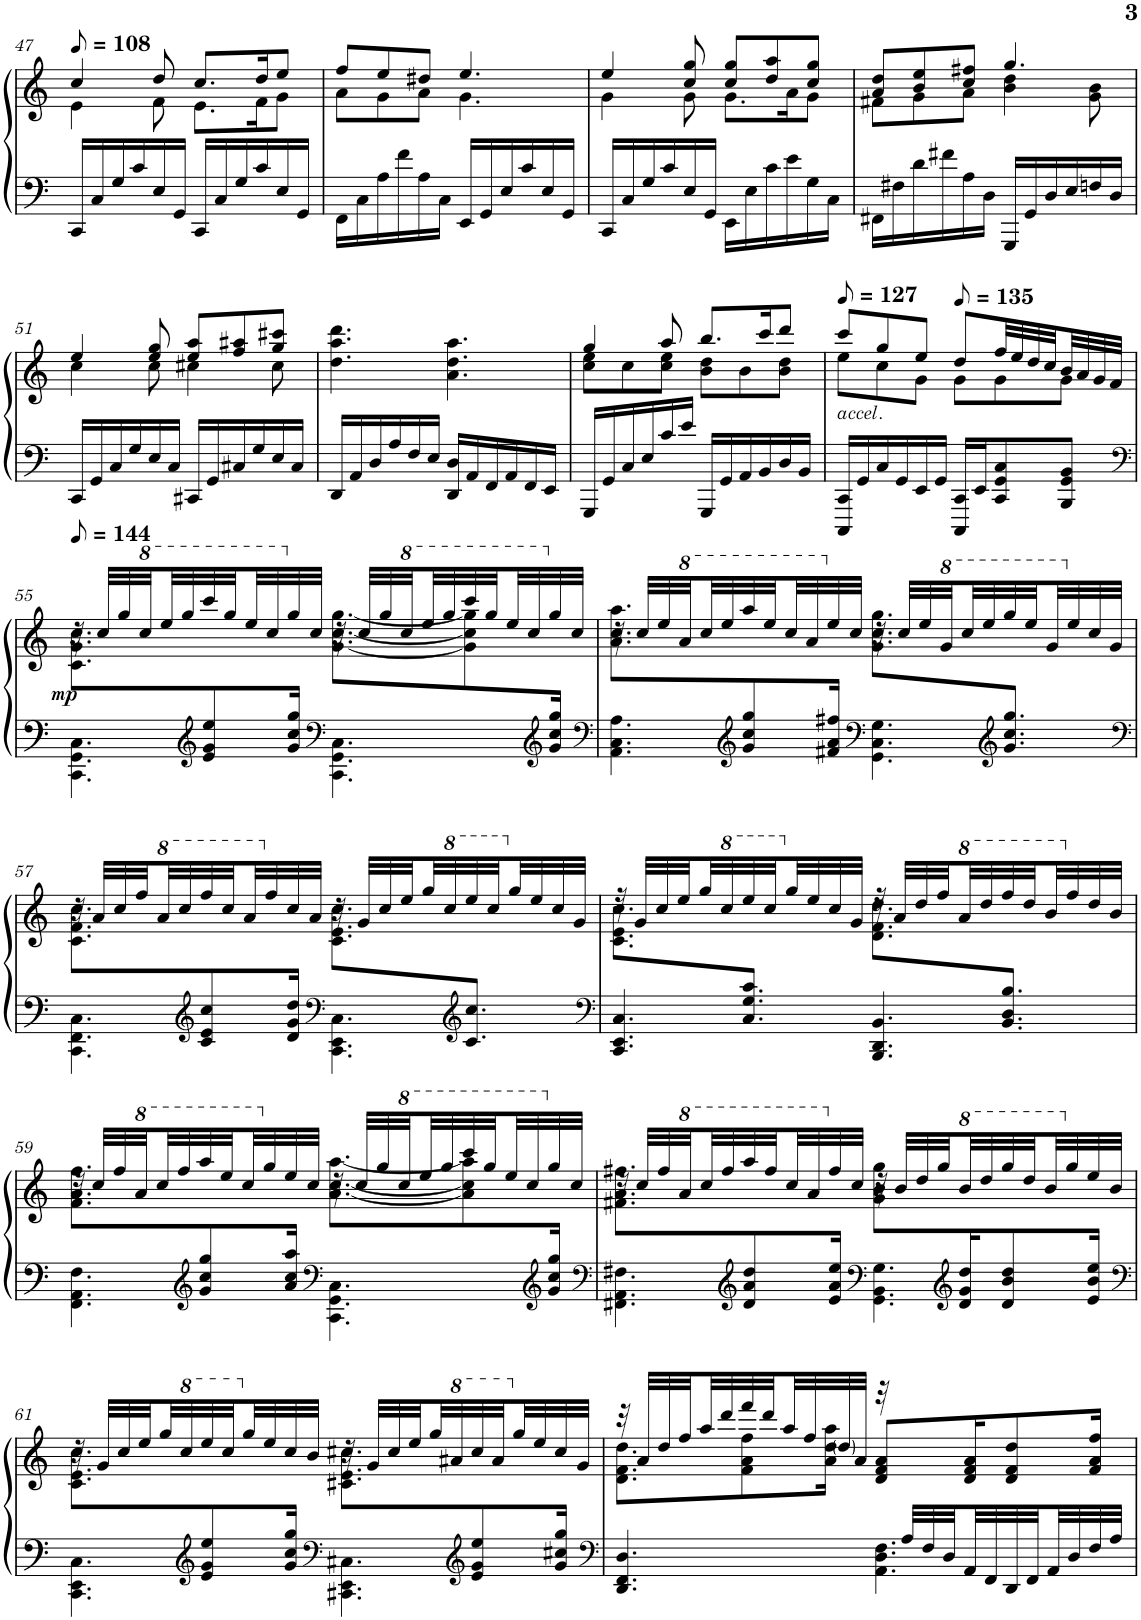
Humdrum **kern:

**kern	**kern	**dynam
*part1	*part1	*part1
*staff2	*staff1	*staff1/2
*I"Piano	*	*
*I'Pno.	*	*
!!LO:PB:g=z
*clefF4	*clefG2	*
*k[]	*k[]	*
*M6/8	*M6/8	*
*MM54	*MM54	*
=47	=47	=47
*	*^	*
16CC/LL	4cc/	4e\	.
16C/	.	.	.
16G/	.	.	.
16c/	.	.	.
16E/	8dd/	8f\	.
16GG/JJ	.	.	.
16CC/LL	8.cc/L	8.e\L	.
16C/	.	.	.
16G/	.	.	.
16c/	16dd/K	16f\K	.
16E/	8ee/J	8g\J	.
16GG/JJ	.	.	.
=48	=48	=48	=48
16FF\LL	8ff/L	8a\L	.
16C\	.	.	.
16A\	8ee/	8g\	.
16f\	.	.	.
16A\	8dd#X/J	8a\J	.
16C\JJ	.	.	.
16EE/LL	4.ee/	4.g\	.
16GG/	.	.	.
16E/	.	.	.
16c/	.	.	.
16E/	.	.	.
16GG/JJ	.	.	.
=49	=49	=49	=49
16CC/LL	4ee/	4g\	.
16C/	.	.	.
16G/	.	.	.
16c/	.	.	.
16E/	8cc/ 8gg/	8g\	.
16GG/JJ	.	.	.
16EE\LL	8cc/ 8gg/L	8.g\L	.
16E\	.	.	.
16c\	8dd/ 8aa/	.	.
16e\	.	16a\K	.
16G\	8cc/ 8gg/J	8g\J	.
16C\JJ	.	.	.
=50	=50	=50	=50
16FF#X\LL	8a/ 8dd/L	8f#X\L	.
16F#X\	.	.	.
16d\	8b/ 8ee/	8g\	.
16f#X\	.	.	.
16A\	8cc/ 8ff#X/J	8a\J	.
16D\JJ	.	.	.
16GGG/LL	4.gg/	4b\ 4dd\	.
16GG/	.	.	.
16D/	.	.	.
16E/	.	.	.
16Fn/	.	8g\ 8b\	.
16D/JJ	.	.	.
!!LO:LB:g=z	!!
=51	=51	=51	=51
16CC/LL	4ee/	4cc\	.
16GG/	.	.	.
16C/	.	.	.
16G/	.	.	.
16E/	8ee/ 8gg/	8cc\	.
16C/JJ	.	.	.
16CC#X/LL	8ee/ 8aa/L	4cc#X\	.
16GG/	.	.	.
16C#X/	8ff/ 8aa#X/	.	.
16G/	.	.	.
16E/	8gg/ 8ccc#X/J	8cc#\	.
16C#/JJ	.	.	.
*	*v	*v	*
=52	=52	=52
16DD/LL	4.dd\ 4.aa\ 4.ddd\	.
16AA/	.	.
16D/	.	.
16A/	.	.
16F/	.	.
16E/JJ	.	.
16DD/ 16D/LL	4.a\ 4.dd\ 4.aa\	.
16AA/	.	.
16FF/	.	.
16AA/	.	.
16FF/	.	.
16EE/JJ	.	.
=53	=53	=53
*	*^	*
16GGG/LL	4gg/	8cc\ 8ee\L	.
16GG/	.	.	.
16C/	.	8cc\	.
16E/	.	.	.
16c/	8aa/	8cc\ 8ee\J	.
16e/JJ	.	.	.
16GGG/LL	8.bb/L	8b\ 8dd\L	.
16GG/	.	.	.
16AA/	.	8b\	.
16BB/	16ccc/K	.	.
16D/	8ddd/J	8b\ 8dd\J	.
16BB/JJ	.	.	.
=54	=54	=54	=54
*	*MM64	*	*
!	!LO:TX:b:i:t=accel	!	!
!	!LO:TX:b:t=.	!	!
16CCC/ 16CC/LL	8ccc/L	8ee\L	.
16GG/	.	.	.
16C/	8gg/	8cc\	.
16GG/	.	.	.
16EE/	8ee/J	8g\J	.
16GG/JJ	.	.	.
*	*MM68	*	*
16CCC/ 16CC/LL	8dd/L	8g\L	.
16EE/J	.	.	.
8CC/ 8GG/ 8C/	32ff/LL	8g\	.
.	32ee/	.	.
.	32dd/	.	.
.	32cc/	.	.
8BBB/ 8GG/ 8BB/J	32b/	8g\J	.
.	32a/	.	.
.	32g/	.	.
.	32f/JJJ	.	.
!!LO:LB:g=z	!!
=55	=55	=55	=55
*clefF4	*	*	*
*	*MM72	*	*
*^	*	*	*
!	!	!	!	!LO:DY:b
8.ryy	4.CC\ 4.GG\ 4.C\	32r	8.c\ 8.g\ 8.cc\L	mp
.	.	32cc/LLL	.	.
.	.	32gg/	.	.
*	*	*8va	*	*
.	.	32ccc/	.	.
.	.	32eee/	.	.
.	.	32ggg/	.	.
*clefG2	*	*	*	*
8e/ 8g/ 8ee/	.	32cccc/	8.ryy	.
.	.	32ggg/	.	.
.	.	32eee/	.	.
.	.	32ccc/	.	.
*	*	*X8va	*	*
16g/ 16cc/ 16gg/Jk	.	32gg/	.	.
.	.	32cc/JJJ	.	.
*clefF4	*	*	*	*
16ryy	4.CC\ 4.GG\ 4.C\	32r	[8.g\ [8.cc\ [8.gg\L	.
.	.	32cc/LLL	.	.
.	.	32gg/	.	.
*	*	*8va	*	*
.	.	32ccc/	.	.
.	.	32eee/	.	.
.	.	32ggg/	.	.
.	.	32cccc/	8g\] 8cc\] 8gg\]	.
.	.	32ggg/	.	.
.	.	32eee/	.	.
.	.	32ccc/	.	.
*clefG2	*	*	*	*
*	*	*X8va	*	*
16g/ 16cc/ 16gg/Jk	.	32gg/	16ryy	.
.	.	32cc/JJJ	.	.
=56	=56	=56	=56	=56
*clefF4	*	*	*	*
8.ryy	4.AA\ 4.C\ 4.A\	32r	8.a\ 8.cc\ 8.aa\L	.
.	.	32cc/LLL	.	.
.	.	32ee/	.	.
*	*	*8va	*	*
.	.	32aa/	.	.
.	.	32ccc/	.	.
.	.	32eee/	.	.
*clefG2	*	*	*	*
8g/ 8cc/ 8gg/	.	32aaa/	8.ryy	.
.	.	32eee/	.	.
.	.	32ccc/	.	.
.	.	32aa/	.	.
*	*	*X8va	*	*
16f#X/ 16a/ 16ff#X/Jk	.	32ee/	.	.
.	.	32cc/JJJ	.	.
*clefF4	*	*	*	*
8.ryy	4.GG\ 4.C\ 4.G\	32r	8.g\ 8.cc\ 8.gg\L	.
.	.	32cc/LLL	.	.
.	.	32ee/	.	.
*	*	*8va	*	*
.	.	32gg/	.	.
.	.	32ccc/	.	.
.	.	32eee/	.	.
*clefG2	*	*	*	*
8.g/ 8.cc/ 8.gg/J	.	32ggg/	8.ryy	.
.	.	32eee/	.	.
.	.	32gg/	.	.
*	*	*X8va	*	*
.	.	32ee/	.	.
.	.	32cc/	.	.
.	.	32g/JJJ	.	.
!!LO:LB:g=z	!!
=57	=57	=57	=57	=57
*clefF4	*	*	*	*
8.ryy	4.CC\ 4.FF\ 4.C\	32r	8.c\ 8.f\ 8.cc\L	.
.	.	32a/LLL	.	.
.	.	32cc/	.	.
.	.	32ff/	.	.
*	*	*8va	*	*
.	.	32aa/	.	.
.	.	32ccc/	.	.
*clefG2	*	*	*	*
8c/ 8e/ 8cc/	.	32fff/	8.ryy	.
.	.	32ccc/	.	.
.	.	32aa/	.	.
*	*	*X8va	*	*
.	.	32ff/	.	.
16d/ 16g/ 16dd/Jk	.	32cc/	.	.
.	.	32a/JJJ	.	.
*clefF4	*	*	*	*
8.ryy	4.CC\ 4.EE\ 4.C\	32r	8.c\ 8.e\ 8.cc\L	.
.	.	32g/LLL	.	.
.	.	32cc/	.	.
.	.	32ee/	.	.
.	.	32gg/	.	.
*	*	*8va	*	*
.	.	32ccc/	.	.
*clefG2	*	*	*	*
8.c/ 8.cc/J	.	32eee/	8.ryy	.
.	.	32ccc/	.	.
*	*	*X8va	*	*
.	.	32gg/	.	.
.	.	32ee/	.	.
.	.	32cc/	.	.
.	.	32g/JJJ	.	.
=58	=58	=58	=58	=58
*clefF4	*	*	*	*
8.ryy	4.CC/ 4.EE/ 4.C/	32r	8.c\ 8.e\ 8.cc\L	.
.	.	32g/LLL	.	.
.	.	32cc/	.	.
.	.	32ee/	.	.
.	.	32gg/	.	.
*	*	*8va	*	*
.	.	32ccc/	.	.
8.c/ 8.g/ 8.cc/J	.	32eee/	8.ryy	.
.	.	32ccc/	.	.
*	*	*X8va	*	*
.	.	32gg/	.	.
.	.	32ee/	.	.
.	.	32cc/	.	.
.	.	32g/JJJ	.	.
8.ryy	4.BBB/ 4.DD/ 4.BB/	32r	8.d\ 8.f\ 8.dd\L	.
.	.	32a/LLL	.	.
.	.	32dd/	.	.
.	.	32ff/	.	.
*	*	*8va	*	*
.	.	32aa/	.	.
.	.	32ddd/	.	.
8.B/ 8.d/ 8.b/J	.	32fff/	8.ryy	.
.	.	32ddd/	.	.
.	.	32bb/	.	.
*	*	*X8va	*	*
.	.	32ff/	.	.
.	.	32dd/	.	.
.	.	32b/JJJ	.	.
!!LO:LB:g=z	!!
=59	=59	=59	=59	=59
8.ryy	4.FF\ 4.AA\ 4.F\	32r	8.f\ 8.a\ 8.ff\L	.
.	.	32cc/LLL	.	.
.	.	32ff/	.	.
*	*	*8va	*	*
.	.	32aa/	.	.
.	.	32ccc/	.	.
.	.	32fff/	.	.
*clefG2	*	*	*	*
8g/ 8cc/ 8gg/	.	32aaa/	8.ryy	.
.	.	32eee/	.	.
.	.	32ccc/	.	.
*	*	*X8va	*	*
.	.	32gg/	.	.
16a/ 16cc/ 16aa/Jk	.	32ee/	.	.
.	.	32cc/JJJ	.	.
*clefF4	*	*	*	*
16ryy	4.CC\ 4.GG\ 4.C\	32r	[8.a\ [8.cc\ [8.aa\L	.
.	.	32cc/LLL	.	.
.	.	32gg/	.	.
*	*	*8va	*	*
.	.	32ccc/	.	.
.	.	32eee/	.	.
.	.	32ggg/	.	.
.	.	32cccc/	8a\] 8cc\] 8aa\]	.
.	.	32ggg/	.	.
.	.	32eee/	.	.
.	.	32ccc/	.	.
*clefG2	*	*	*	*
*	*	*X8va	*	*
16g/ 16cc/ 16gg/Jk	.	32gg/	16ryy	.
.	.	32cc/JJJ	.	.
=60	=60	=60	=60	=60
*clefF4	*	*	*	*
8.ryy	4.FF#X\ 4.AA\ 4.F#X\	32r	8.f#X\ 8.a\ 8.ff#X\L	.
.	.	32cc/LLL	.	.
.	.	32ff#/	.	.
*	*	*8va	*	*
.	.	32aa/	.	.
.	.	32ccc/	.	.
.	.	32fff#/	.	.
*clefG2	*	*	*	*
8d/ 8a/ 8dd/	.	32aaa/	8.ryy	.
.	.	32fff#/	.	.
.	.	32ccc/	.	.
.	.	32aa/	.	.
*	*	*X8va	*	*
16e/ 16a/ 16ee/Jk	.	32ff#/	.	.
.	.	32cc/JJJ	.	.
*clefF4	*	*	*	*
8ryy	4.GG\ 4.BB\ 4.G\	32r	8g\ 8b\ 8gg\L	.
.	.	32b/LLL	.	.
.	.	32dd/	.	.
.	.	32gg/	.	.
*clefG2	*	*	*	*
*	*	*8va	*	*
16d/ 16g/ 16dd/K	.	32bb/	4ryy	.
.	.	32ddd/	.	.
8d/ 8b/ 8dd/	.	32ggg/	.	.
.	.	32ddd/	.	.
.	.	32bb/	.	.
*	*	*X8va	*	*
.	.	32gg/	.	.
16e/ 16b/ 16ee/Jk	.	32ee/	.	.
.	.	32b/JJJ	.	.
!!LO:LB:g=z	!!
=61	=61	=61	=61	=61
*clefF4	*	*	*	*
8.ryy	4.CC\ 4.EE\ 4.C\	32r	8.c\ 8.e\ 8.cc\L	.
.	.	32g/LLL	.	.
.	.	32cc/	.	.
.	.	32ee/	.	.
.	.	32gg/	.	.
*	*	*8va	*	*
.	.	32ccc/	.	.
*clefG2	*	*	*	*
8e/ 8g/ 8ee/	.	32eee/	8.ryy	.
.	.	32ccc/	.	.
*	*	*X8va	*	*
.	.	32gg/	.	.
.	.	32ee/	.	.
16g/ 16cc/ 16gg/Jk	.	32cc/	.	.
.	.	32b/JJJ	.	.
*clefF4	*	*	*	*
8.ryy	4.CC#X\ 4.EE\ 4.C#X\	32r	8.c#X\ 8.e\ 8.cc#X\L	.
.	.	32g/LLL	.	.
.	.	32cc#/	.	.
.	.	32ee/	.	.
.	.	32gg/	.	.
*	*	*8va	*	*
.	.	32aa#X/	.	.
*clefG2	*	*	*	*
8e/ 8g/ 8ee/	.	32ccc#/	8.ryy	.
.	.	32aa#/	.	.
*	*	*X8va	*	*
.	.	32gg/	.	.
.	.	32ee/	.	.
16g/ 16cc#X/ 16gg/Jk	.	32cc#/	.	.
.	.	32g/JJJ	.	.
=62	=62	=62	=62	=62
*clefF4	*	*	*	*
32ryy	4.DD/ 4.FF/ 4.D/	32r	8.d\ 8.f\ 8.dd\L	.
.	.	32a/LLL	.	.
.	.	32dd/	.	.
.	.	32ff/	.	.
.	.	32aa/	.	.
.	.	32ddd/	.	.
.	.	32fff/	8f\ 8a\ 8ff\	.
.	.	32ddd/	.	.
.	.	32aa/	.	.
.	.	32ff/	.	.
.	.	32dd/	16a\ 16dd\ 16aa\Jk	.
.	.	32a/JJJ	.	.
.	4.AA\ 4.D\ 4.F\	32r	8d/ 8f/ 8a/L	.
32A/LLL	.	4ryy	.	.
32F/	.	.	.	.
32D/	.	.	.	.
32AA/	.	.	16d/ 16f/ 16a/K	.
32FF/	.	.	.	.
32DD/	.	.	8d/ 8f/ 8dd/	.
32FF/	.	.	.	.
32AA/	.	.	.	.
32D/	.	16.ryy	.	.
32F/	.	.	16f/ 16a/ 16ff/Jk	.
32A/JJJ	.	.	.	.
*v	*v	*	*	*
*	*v	*v	*
=	=	=
*-	*-	*-
